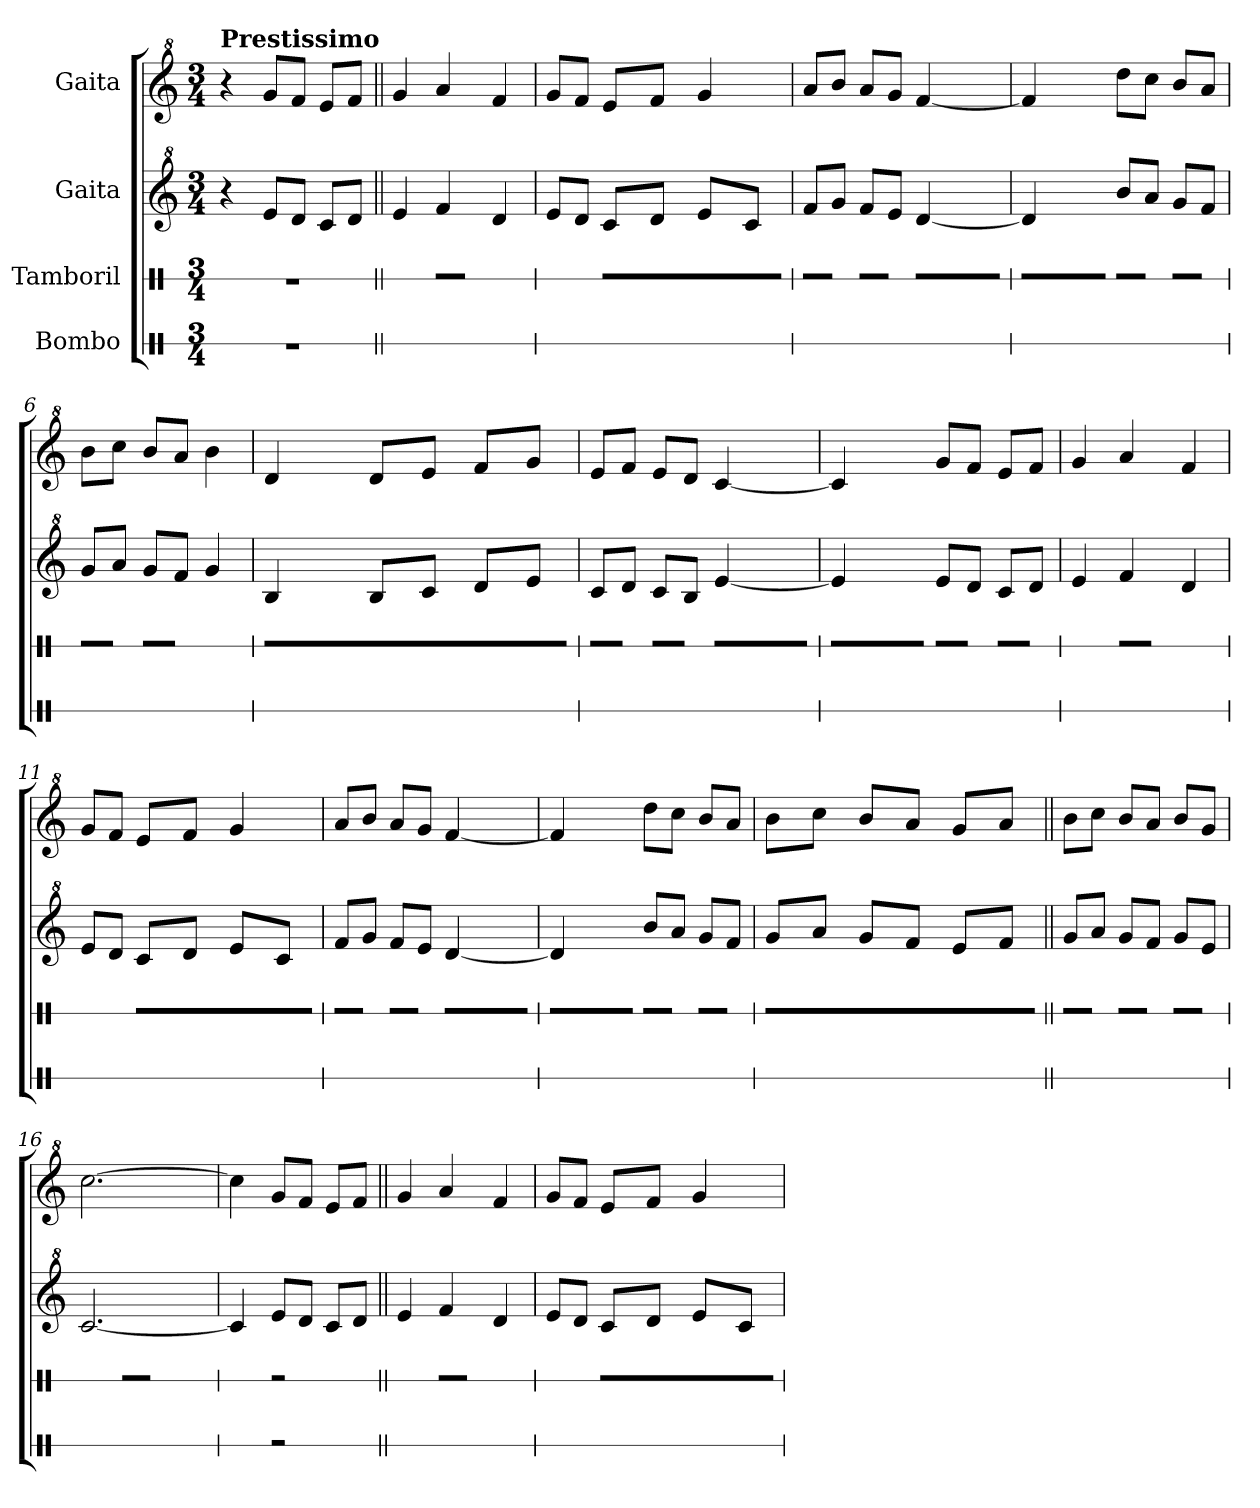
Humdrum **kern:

**kern	**kern	**kern	**kern
*part4	*part3	*part2	*part1
*staff4	*staff3	*staff2	*staff1
*I"Bombo	*I"Tamboril	*I"Gaita	*I"Gaita
*stria1	*stria1	*	*
*clefX	*clefX	*clefG^2	*clefG^2
*k[]	*k[]	*k[]	*k[]
*M3/4	*M3/4	*M3/4	*M3/4
=1	=1	=1	=1
!	!	!	!LO:TX:a:B:t=Prestissimo
2.r	2.r	4r	4r
.	.	8ee/L	8gg/L
.	.	8dd/J	8ff/J
.	.	8cc/L	8ee/L
.	.	8dd/J	8ff/J
=2||	=2||	=2||	=2||
2.R\	4R\	4ee/	4gg/
.	8R\L	4ff/	4aa/
.	8R\J	.	.
.	4R\	4dd/	4ff/
=3	=3	=3	=3
2.R\	4R\	8ee/L	8gg/L
.	.	8dd/J	8ff/J
*	*tremolo	*	*
.	32R\LLL	8cc/L	8ee/L
.	32R\	.	.
.	32R\	.	.
.	32R\	.	.
.	32R\	8dd/J	8ff/J
.	32R\	.	.
.	32R\	.	.
.	32R\	.	.
.	32R\	8ee/L	4gg/
.	32R\	.	.
.	32R\	.	.
.	32R\	.	.
.	32R\	8cc/J	.
.	32R\	.	.
.	32R\	.	.
.	32R\JJJ	.	.
=4	=4	=4	=4
2R\	8R\L	8ff/L	8aa/L
.	8R\J	8gg/J	8bb/J
.	8R\L	8ff/L	8aa/L
.	8R\J	8ee/J	8gg/J
4R\	[32R\LLL	[4dd/	[4ff/
.	32R\	.	.
.	32R\	.	.
.	32R\	.	.
.	32R\	.	.
.	32R\	.	.
.	32R\	.	.
.	32R\JJJ	.	.
=5	=5	=5	=5
2.R\	32R\]LLL	4dd/]	4ff/]
.	32R\	.	.
.	32R\	.	.
.	32R\	.	.
.	32R\	.	.
.	32R\	.	.
.	32R\	.	.
.	32R\JJJ	.	.
.	8R\L	8bb/L	8ddd\L
.	8R\J	8aa/J	8ccc\J
.	8R\L	8gg/L	8bb/L
.	8R\J	8ff/J	8aa/J
!!LO:LB:g=z
=6	=6	=6	=6
2.R\	8R\L	8gg/L	8bb\L
.	8R\J	8aa/J	8ccc\J
.	8R\L	8gg/L	8bb/L
.	8R\J	8ff/J	8aa/J
.	4R\	4gg/	4bb\
=7	=7	=7	=7
2.R\	32R\LLL	4b/	4dd/
.	32R\	.	.
.	32R\	.	.
.	32R\	.	.
.	32R\	.	.
.	32R\	.	.
.	32R\	.	.
.	32R\	.	.
.	32R\	8b/L	8dd/L
.	32R\	.	.
.	32R\	.	.
.	32R\	.	.
.	32R\	8cc/J	8ee/J
.	32R\	.	.
.	32R\	.	.
.	32R\	.	.
.	32R\	8dd/L	8ff/L
.	32R\	.	.
.	32R\	.	.
.	32R\	.	.
.	32R\	8ee/J	8gg/J
.	32R\	.	.
.	32R\	.	.
.	32R\JJJ	.	.
=8	=8	=8	=8
2R\	8R\L	8cc/L	8ee/L
.	8R\J	8dd/J	8ff/J
.	8R\L	8cc/L	8ee/L
.	8R\J	8b/J	8dd/J
4R\	[32R\LLL	[4ee/	[4cc/
.	32R\	.	.
.	32R\	.	.
.	32R\	.	.
.	32R\	.	.
.	32R\	.	.
.	32R\	.	.
.	32R\JJJ	.	.
=9	=9	=9	=9
2.R\	32R\]LLL	4ee/]	4cc/]
.	32R\	.	.
.	32R\	.	.
.	32R\	.	.
.	32R\	.	.
.	32R\	.	.
.	32R\	.	.
.	32R\JJJ	.	.
.	8R\L	8ee/L	8gg/L
.	8R\J	8dd/J	8ff/J
.	8R\L	8cc/L	8ee/L
.	8R\J	8dd/J	8ff/J
=10	=10	=10	=10
2.R\	4R\	4ee/	4gg/
.	8R\L	4ff/	4aa/
.	8R\J	.	.
.	4R\	4dd/	4ff/
=11	=11	=11	=11
2.R\	4R\	8ee/L	8gg/L
.	.	8dd/J	8ff/J
.	32R\LLL	8cc/L	8ee/L
.	32R\	.	.
.	32R\	.	.
.	32R\	.	.
.	32R\	8dd/J	8ff/J
.	32R\	.	.
.	32R\	.	.
.	32R\	.	.
.	32R\	8ee/L	4gg/
.	32R\	.	.
.	32R\	.	.
.	32R\	.	.
.	32R\	8cc/J	.
.	32R\	.	.
.	32R\	.	.
.	32R\JJJ	.	.
!!LO:LB:g=z
=12	=12	=12	=12
2R\	8R\L	8ff/L	8aa/L
.	8R\J	8gg/J	8bb/J
.	8R\L	8ff/L	8aa/L
.	8R\J	8ee/J	8gg/J
4R\	[32R\LLL	[4dd/	[4ff/
.	32R\	.	.
.	32R\	.	.
.	32R\	.	.
.	32R\	.	.
.	32R\	.	.
.	32R\	.	.
.	32R\JJJ	.	.
=13	=13	=13	=13
2.R\	32R\]LLL	4dd/]	4ff/]
.	32R\	.	.
.	32R\	.	.
.	32R\	.	.
.	32R\	.	.
.	32R\	.	.
.	32R\	.	.
.	32R\JJJ	.	.
.	8R\L	8bb/L	8ddd\L
.	8R\J	8aa/J	8ccc\J
.	8R\L	8gg/L	8bb/L
.	8R\J	8ff/J	8aa/J
=14	=14	=14	=14
2.R\	32R\LLL	8gg/L	8bb\L
.	32R\	.	.
.	32R\	.	.
.	32R\	.	.
.	32R\	8aa/J	8ccc\J
.	32R\	.	.
.	32R\	.	.
.	32R\	.	.
.	32R\	8gg/L	8bb/L
.	32R\	.	.
.	32R\	.	.
.	32R\	.	.
.	32R\	8ff/J	8aa/J
.	32R\	.	.
.	32R\	.	.
.	32R\	.	.
.	32R\	8ee/L	8gg/L
.	32R\	.	.
.	32R\	.	.
.	32R\	.	.
.	32R\	8ff/J	8aa/J
.	32R\	.	.
.	32R\	.	.
.	32R\JJJ	.	.
=15||	=15||	=15||	=15||
2R\	8R\L	8gg/L	8bb\L
.	8R\J	8aa/J	8ccc\J
.	8R\L	8gg/L	8bb/L
.	8R\J	8ff/J	8aa/J
4R\	8R\L	8gg/L	8bb/L
.	8R\J	8ee/J	8gg/J
=16	=16	=16	=16
4R\	4R\	[2.cc/	[2.ccc\
2R\	8R\L	.	.
.	8R\J	.	.
.	4R\	.	.
=17	=17	=17	=17
4R\	4R\	4cc/]	4ccc\]
2r	2r	8ee/L	8gg/L
.	.	8dd/J	8ff/J
.	.	8cc/L	8ee/L
.	.	8dd/J	8ff/J
=2||	=2||	=2||	=2||
2.R\	4R\	4ee/	4gg/
.	8R\L	4ff/	4aa/
.	8R\J	.	.
.	4R\	4dd/	4ff/
=3	=3	=3	=3
2.R\	4R\	8ee/L	8gg/L
.	.	8dd/J	8ff/J
.	32R\LLL	8cc/L	8ee/L
.	32R\	.	.
.	32R\	.	.
.	32R\	.	.
.	32R\	8dd/J	8ff/J
.	32R\	.	.
.	32R\	.	.
.	32R\	.	.
.	32R\	8ee/L	4gg/
.	32R\	.	.
.	32R\	.	.
.	32R\	.	.
.	32R\	8cc/J	.
.	32R\	.	.
.	32R\	.	.
.	32R\JJJ	.	.
*	*Xtremolo	*	*
=	=	=	=
*-	*-	*-	*-
